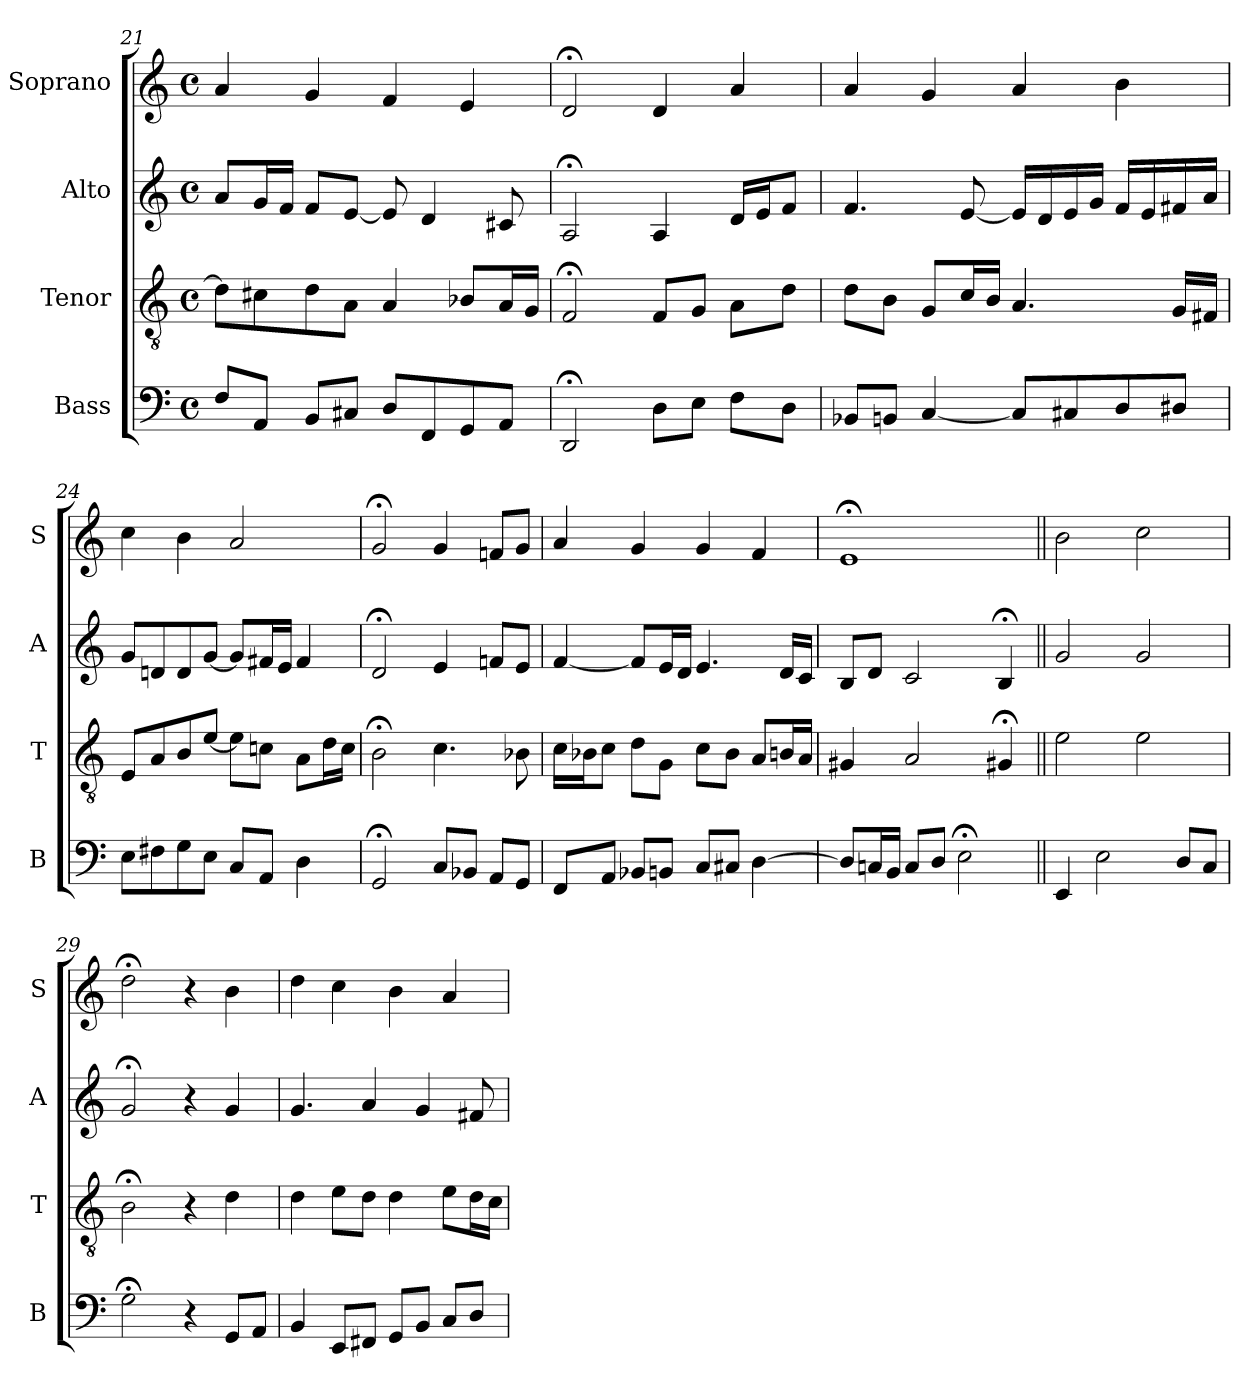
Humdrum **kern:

**kern	**kern	**kern	**kern
*part4	*part3	*part2	*part1
*staff4	*staff3	*staff2	*staff1
*I"Bass	*I"Tenor	*I"Alto	*I"Soprano
*I'B	*I'T	*I'A	*I'S
*clefF4	*clefGv2	*clefG2	*clefG2
*k[]	*k[]	*k[]	*k[]
*a:	*a:	*a:	*a:
*M4/4	*M4/4	*M4/4	*M4/4
*met(c)	*met(c)	*met(c)	*met(c)
=21	=21	=21	=21
8FL	8dL]	8aL	4a
8AAJ	8c#X	16gL	.
.	.	16fJJ	.
8BBiL	8di	8fiL	4gi
8C#XJ	8AJ	[8eJ	.
8DL	4A	8e]	4f
8FF	.	4d	.
8GG	8B-XL	.	4e
8AAJ	16AL	8c#X	.
.	16GJJ	.	.
=22	=22	=22	=22
2DD;<	2F;<	2A;<	2d;<
8DL	8FL	4A	4d
8EJ	8GJ	.	.
8FL	8AL	16dLL	4a
.	.	16eJ	.
8DJ	8dJ	8fJ	.
=23	=23	=23	=23
8BB-XL	8dL	4.f	4a
8BBnJ	8BJ	.	.
[4C	8GL	.	4g
.	16cL	[8e	.
.	16BJJ	.	.
8CL]	4.A	16eLL]	4a
.	.	16d	.
8C#X	.	16e	.
.	.	16gJJ	.
8D	.	16fLL	4b
.	.	16e	.
8D#XJ	16GLL	16f#X	.
.	16F#XJJ	16aJJ	.
=24	=24	=24	=24
8EL	8EL	8gL	4cc
8F#X	8A	8dn	.
8G	8B	8d	4b
8EJ	[8eJ	[8gJ	.
8CL	8eL]	8gL]	2a
8AAJ	8cnJ	16f#XL	.
.	.	16eJJ	.
4D	8AL	4f#	.
.	16dL	.	.
.	16cJJ	.	.
=25	=25	=25	=25
2GG;<	2B;<	2d;<	2g;<
8CL	4.c	4e	4g
8BB-XJ	.	.	.
8AAL	.	8fnL	8fnL
8GGJ	8B-X	8eJ	8gJ
=26	=26	=26	=26
8FFL	16cLL	[4f	4a
.	16B-XJ	.	.
8AAJ	8cJ	.	.
8BB-XL	8dL	8fL]	4g
8BBnJ	8GJ	16eL	.
.	.	16dJJ	.
8CL	8cL	4.e	4g
8C#XJ	8B-J	.	.
[4D	8AL	.	4f
.	16BnL	16dLL	.
.	16AJJ	16cJJ	.
=27	=27	=27	=27
8DL]	4G#X	8BL	1e;<
16CnL	.	8dJ	.
16BBJJ	.	.	.
8CL	2A	2c	.
8DJ	.	.	.
2E;<	.	.	.
.	4G#X;<	4B;<	.
=28||	=28||	=28||	=28||
4EE	2e	2g	2b
2E	.	.	.
.	2e	2g	2cc
8DL	.	.	.
8CJ	.	.	.
=29	=29	=29	=29
2G;<	2B;<	2g;<	2dd;<
4r	4r	4r	4r
8GGL	4d	4g	4b
8AAJ	.	.	.
=30	=30	=30	=30
4BB	4d	4.g	4dd
8EEL	8eL	.	4cc
8FF#XJ	8dJ	4a	.
8GGL	4d	.	4b
8BBJ	.	4g	.
8CL	8eL	.	4a
8DJ	16dL	8f#X	.
.	16cJJ	.	.
=	=	=	=
*-	*-	*-	*-
